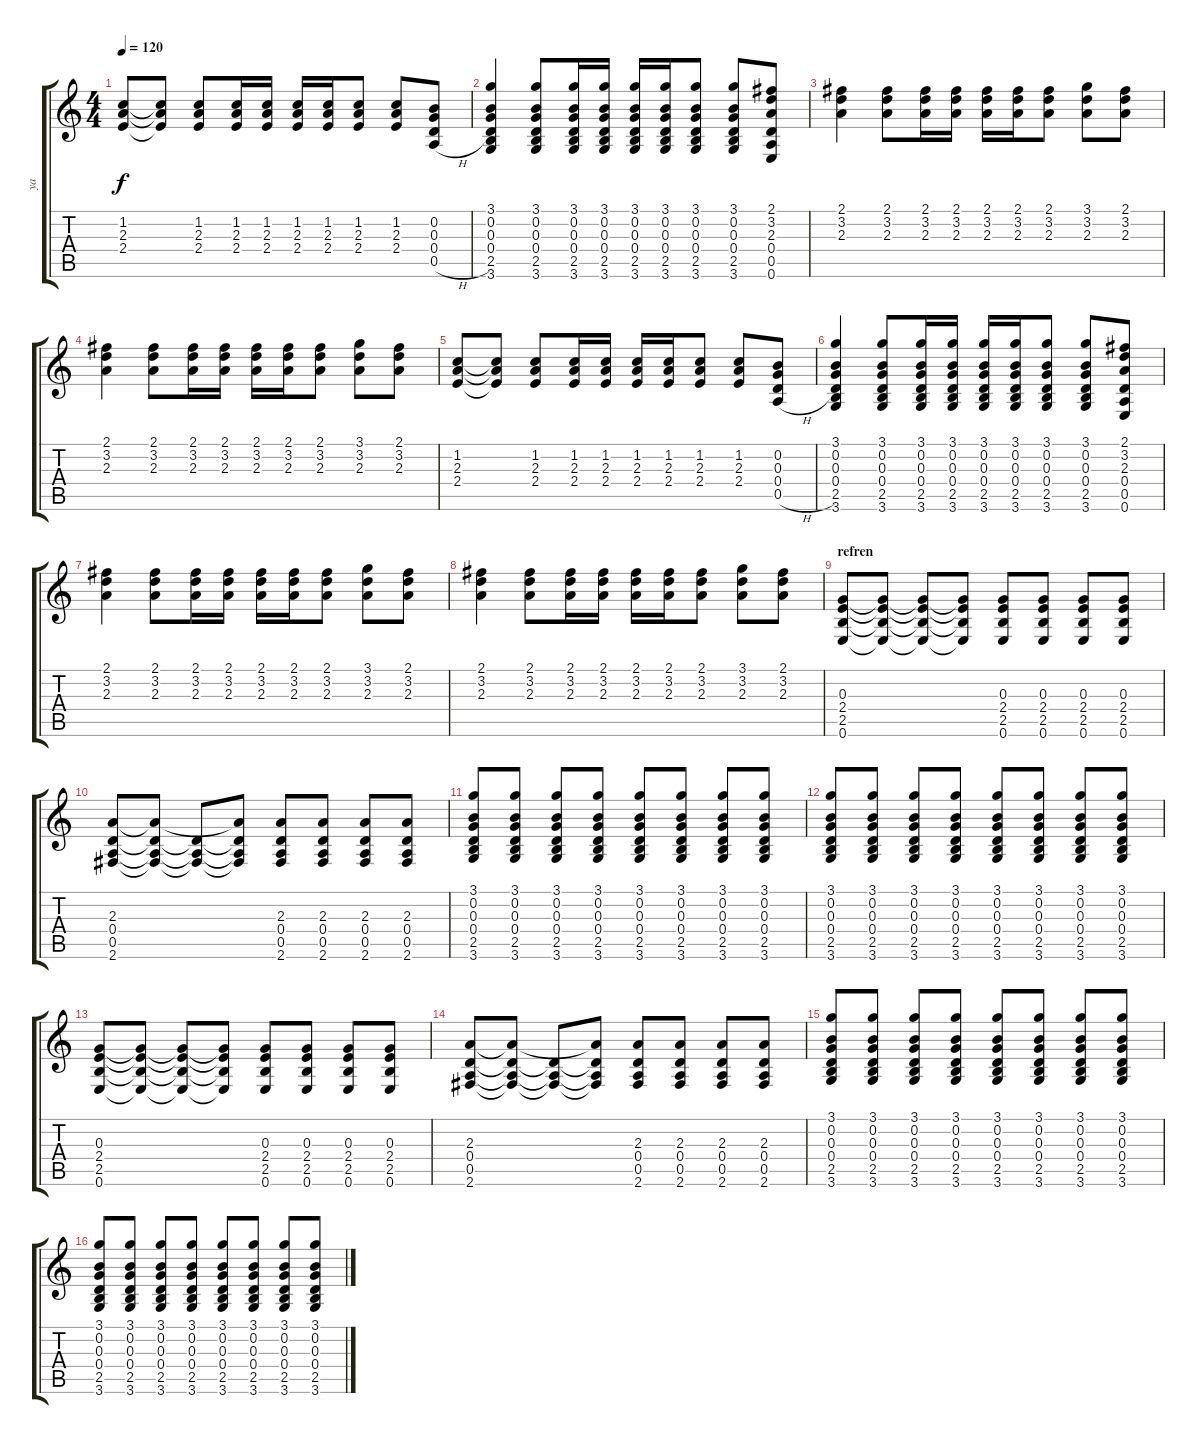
\track ("ya" "ya") {instrument electricguitarclean}
\staff {score tabs}
\tuning (E4 B3 G3 D3 A2 E2) {hide}
\ts (4 4)
\tempo 120
\clef g2
\ks c
(1.2 2.3 2.4).8{dy f} (1.2{t} 2.3{t} 2.4{t}).8 (1.2 2.3 2.4).8 (1.2 2.3 2.4).16 (1.2 2.3 2.4).16 (1.2 2.3 2.4).16 (1.2 2.3 2.4).16 (1.2 2.3 2.4).8 (1.2 2.3 2.4).8 (0.2 0.3 0.4 0.5{h}).8 |
(3.1 0.2 0.3 0.4 2.5 3.6).4 (3.1 0.2 0.3 0.4 2.5 3.6).8 (3.1 0.2 0.3 0.4 2.5 3.6).16 (3.1 0.2 0.3 0.4 2.5 3.6).16 (3.1 0.2 0.3 0.4 2.5 3.6).16 (3.1 0.2 0.3 0.4 2.5 3.6).16 (3.1 0.2 0.3 0.4 2.5 3.6).8 (3.1 0.2 0.3 0.4 2.5 3.6).8 (2.1 3.2 2.3 0.4 0.5 0.6).8 |
(2.1 3.2 2.3).4 (2.1 3.2 2.3).8 (2.1 3.2 2.3).16 (2.1 3.2 2.3).16 (2.1 3.2 2.3).16 (2.1 3.2 2.3).16 (2.1 3.2 2.3).8 (3.1 3.2 2.3).8 (2.1 3.2 2.3).8 |
(2.1 3.2 2.3).4 (2.1 3.2 2.3).8 (2.1 3.2 2.3).16 (2.1 3.2 2.3).16 (2.1 3.2 2.3).16 (2.1 3.2 2.3).16 (2.1 3.2 2.3).8 (3.1 3.2 2.3).8 (2.1 3.2 2.3).8 |
(1.2 2.3 2.4).8 (1.2{t} 2.3{t} 2.4{t}).8 (1.2 2.3 2.4).8 (1.2 2.3 2.4).16 (1.2 2.3 2.4).16 (1.2 2.3 2.4).16 (1.2 2.3 2.4).16 (1.2 2.3 2.4).8 (1.2 2.3 2.4).8 (0.2 0.3 0.4 0.5{h}).8 |
(3.1 0.2 0.3 0.4 2.5 3.6).4 (3.1 0.2 0.3 0.4 2.5 3.6).8 (3.1 0.2 0.3 0.4 2.5 3.6).16 (3.1 0.2 0.3 0.4 2.5 3.6).16 (3.1 0.2 0.3 0.4 2.5 3.6).16 (3.1 0.2 0.3 0.4 2.5 3.6).16 (3.1 0.2 0.3 0.4 2.5 3.6).8 (3.1 0.2 0.3 0.4 2.5 3.6).8 (2.1 3.2 2.3 0.4 0.5 0.6).8 |
(2.1 3.2 2.3).4 (2.1 3.2 2.3).8 (2.1 3.2 2.3).16 (2.1 3.2 2.3).16 (2.1 3.2 2.3).16 (2.1 3.2 2.3).16 (2.1 3.2 2.3).8 (3.1 3.2 2.3).8 (2.1 3.2 2.3).8 |
(2.1 3.2 2.3).4 (2.1 3.2 2.3).8 (2.1 3.2 2.3).16 (2.1 3.2 2.3).16 (2.1 3.2 2.3).16 (2.1 3.2 2.3).16 (2.1 3.2 2.3).8 (3.1 3.2 2.3).8 (2.1 3.2 2.3).8 |
\section ("" "refren")
(0.3 2.4 2.5 0.6).8 (0.3{t} 2.4{t} 2.5{t} 0.6{t}).8 (0.3{t} 2.4{t} 2.5{t} 0.6{t}).8 (0.3{t} 2.4{t} 2.5{t} 0.6{t}).8 (0.3 2.4 2.5 0.6).8 (0.3 2.4 2.5 0.6).8 (0.3 2.4 2.5 0.6).8 (0.3 2.4 2.5 0.6).8 |
(2.3 0.4 0.5 2.6).8 (2.3{t} 0.4{t} 0.5{t} 2.6{t}).8 (0.4{t} 0.5{t} 2.6{t}).8 (2.3{t} 0.4{t} 0.5{t} 2.6{t}).8 (2.3 0.4 0.5 2.6).8 (2.3 0.4 0.5 2.6).8 (2.3 0.4 0.5 2.6).8 (2.3 0.4 0.5 2.6).8 |
(3.1 0.2 0.3 0.4 2.5 3.6).8 (3.1 0.2 0.3 0.4 2.5 3.6).8 (3.1 0.2 0.3 0.4 2.5 3.6).8 (3.1 0.2 0.3 0.4 2.5 3.6).8 (3.1 0.2 0.3 0.4 2.5 3.6).8 (3.1 0.2 0.3 0.4 2.5 3.6).8 (3.1 0.2 0.3 0.4 2.5 3.6).8 (3.1 0.2 0.3 0.4 2.5 3.6).8 |
(3.1 0.2 0.3 0.4 2.5 3.6).8 (3.1 0.2 0.3 0.4 2.5 3.6).8 (3.1 0.2 0.3 0.4 2.5 3.6).8 (3.1 0.2 0.3 0.4 2.5 3.6).8 (3.1 0.2 0.3 0.4 2.5 3.6).8 (3.1 0.2 0.3 0.4 2.5 3.6).8 (3.1 0.2 0.3 0.4 2.5 3.6).8 (3.1 0.2 0.3 0.4 2.5 3.6).8 |
(0.3 2.4 2.5 0.6).8 (0.3{t} 2.4{t} 2.5{t} 0.6{t}).8 (0.3{t} 2.4{t} 2.5{t} 0.6{t}).8 (0.3{t} 2.4{t} 2.5{t} 0.6{t}).8 (0.3 2.4 2.5 0.6).8 (0.3 2.4 2.5 0.6).8 (0.3 2.4 2.5 0.6).8 (0.3 2.4 2.5 0.6).8 |
(2.3 0.4 0.5 2.6).8 (2.3{t} 0.4{t} 0.5{t} 2.6{t}).8 (0.4{t} 0.5{t} 2.6{t}).8 (2.3{t} 0.4{t} 0.5{t} 2.6{t}).8 (2.3 0.4 0.5 2.6).8 (2.3 0.4 0.5 2.6).8 (2.3 0.4 0.5 2.6).8 (2.3 0.4 0.5 2.6).8 |
(3.1 0.2 0.3 0.4 2.5 3.6).8 (3.1 0.2 0.3 0.4 2.5 3.6).8 (3.1 0.2 0.3 0.4 2.5 3.6).8 (3.1 0.2 0.3 0.4 2.5 3.6).8 (3.1 0.2 0.3 0.4 2.5 3.6).8 (3.1 0.2 0.3 0.4 2.5 3.6).8 (3.1 0.2 0.3 0.4 2.5 3.6).8 (3.1 0.2 0.3 0.4 2.5 3.6).8 |
(3.1 0.2 0.3 0.4 2.5 3.6).8 (3.1 0.2 0.3 0.4 2.5 3.6).8 (3.1 0.2 0.3 0.4 2.5 3.6).8 (3.1 0.2 0.3 0.4 2.5 3.6).8 (3.1 0.2 0.3 0.4 2.5 3.6).8 (3.1 0.2 0.3 0.4 2.5 3.6).8 (3.1 0.2 0.3 0.4 2.5 3.6).8 (3.1 0.2 0.3 0.4 2.5 3.6).8
